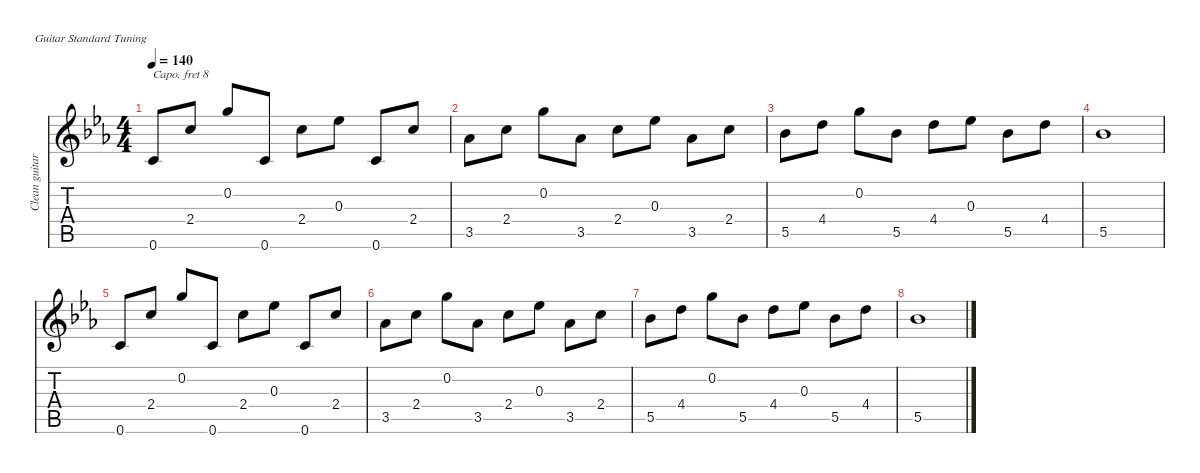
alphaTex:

\defaultSystemsLayout 4
\hideDynamics
\bracketExtendMode nobrackets
\otherSystemsTrackNameOrientation horizontal
\track ("Clean Guitar" "Clean guitar") {instrument electricguitarclean}
\staff {score tabs}
\capo 8
\tuning (E4 B3 G3 D3 A2 E2)
\ts (4 4)
\tempo 140
\clef g2
\ks cminor
0.6{acc forcenatural}.8{dy mf beam Up} 2.4{acc forcenatural}.8{beam Up} 0.2{acc forcenatural}.8{beam Up} 0.6{acc forcenatural}.8{beam Up} 2.4{acc forcenatural}.8{beam Down} 0.3{acc b}.8{beam Down} 0.6{acc forcenatural}.8{beam Up} 2.4{acc forcenatural}.8{beam Up} |
3.5{acc b}.8{beam Down} 2.4{acc forcenatural}.8{beam Down} 0.2{acc forcenatural}.8{beam Down} 3.5{acc b}.8{beam Down} 2.4{acc forcenatural}.8{beam Down} 0.3{acc b}.8{beam Down} 3.5{acc b}.8{beam Down} 2.4{acc forcenatural}.8{beam Down} |
5.5{acc b}.8{beam Down} 4.4{acc forcenatural}.8{beam Down} 0.2{acc forcenatural}.8{beam Down} 5.5{acc b}.8{beam Down} 4.4{acc forcenatural}.8{beam Down} 0.3{acc b}.8{beam Down} 5.5{acc b}.8{beam Down} 4.4{acc forcenatural}.8{beam Down} |
5.5{acc b}.1{beam Down} |
0.6{acc forcenatural}.8{beam Up} 2.4{acc forcenatural}.8{beam Up} 0.2{acc forcenatural}.8{beam Up} 0.6{acc forcenatural}.8{beam Up} 2.4{acc forcenatural}.8{beam Down} 0.3{acc b}.8{beam Down} 0.6{acc forcenatural}.8{beam Up} 2.4{acc forcenatural}.8{beam Up} |
3.5{acc b}.8{beam Down} 2.4{acc forcenatural}.8{beam Down} 0.2{acc forcenatural}.8{beam Down} 3.5{acc b}.8{beam Down} 2.4{acc forcenatural}.8{beam Down} 0.3{acc b}.8{beam Down} 3.5{acc b}.8{beam Down} 2.4{acc forcenatural}.8{beam Down} |
5.5{acc b}.8{beam Down} 4.4{acc forcenatural}.8{beam Down} 0.2{acc forcenatural}.8{beam Down} 5.5{acc b}.8{beam Down} 4.4{acc forcenatural}.8{beam Down} 0.3{acc b}.8{beam Down} 5.5{acc b}.8{beam Down} 4.4{acc forcenatural}.8{beam Down} |
5.5{acc b}.1{beam Down}
